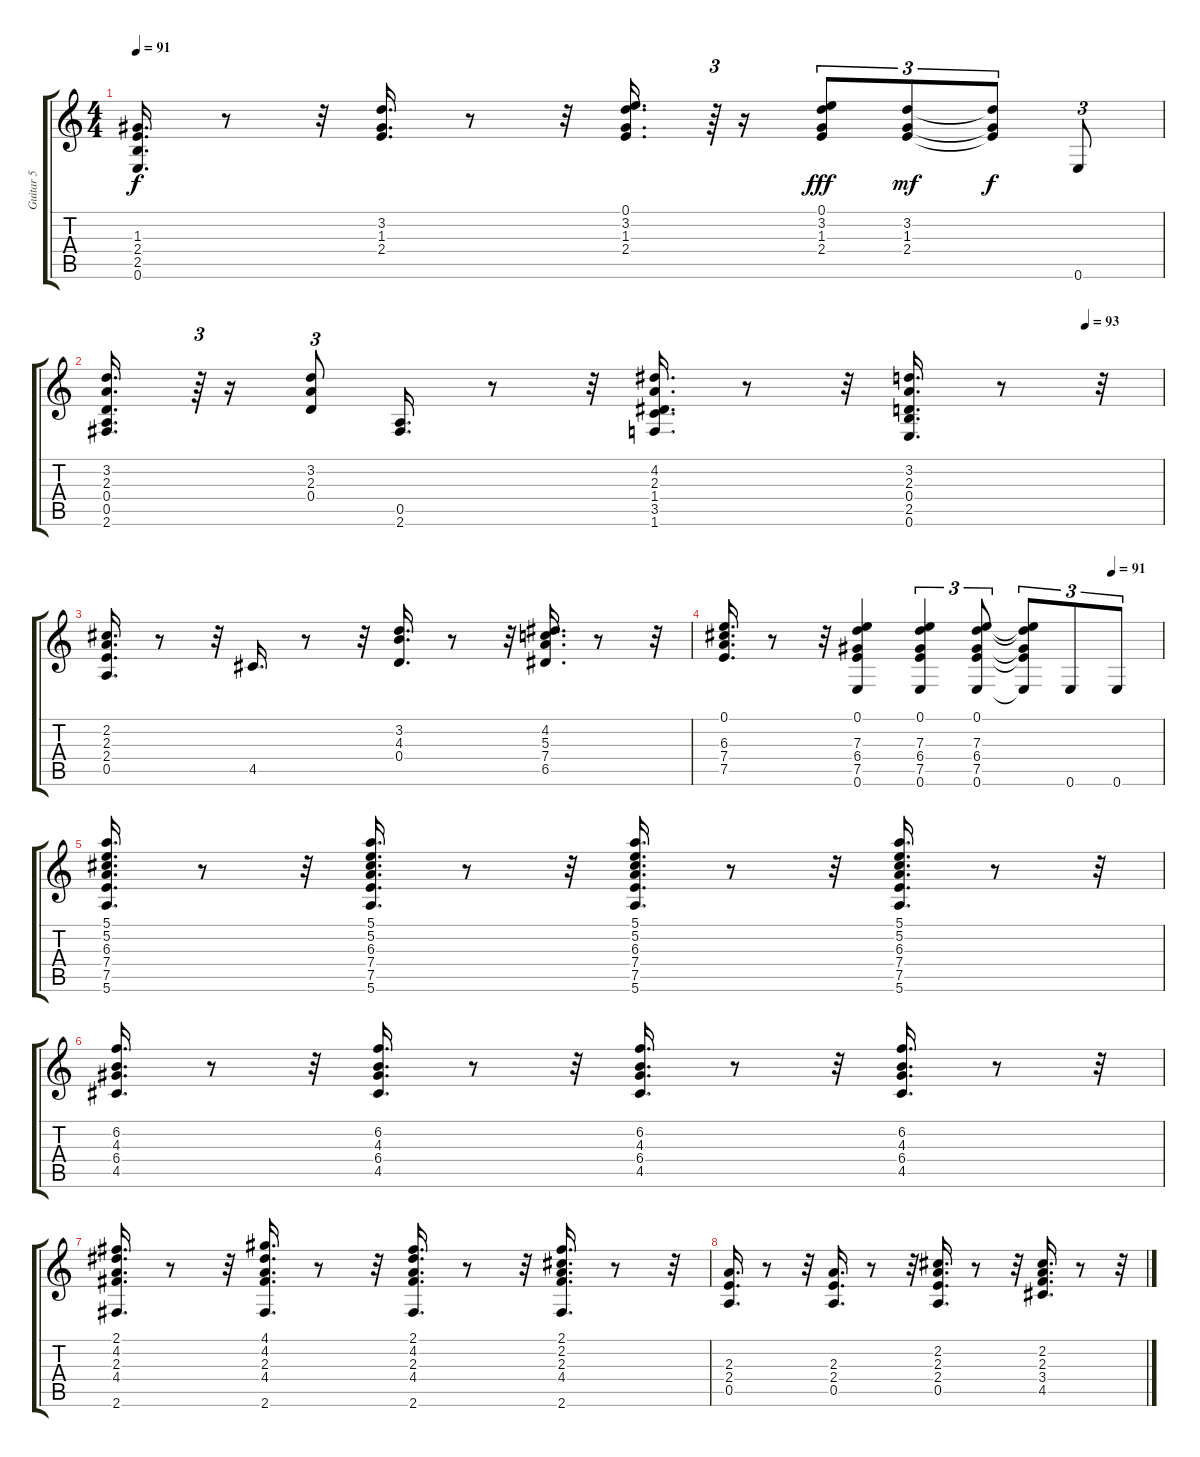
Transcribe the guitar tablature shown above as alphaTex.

\track ("Guitar 5" "Guitar 5") {instrument acousticguitarnylon}
\staff {score tabs}
\tuning (E4 B3 G3 D3 A2 E2) {hide}
\ts (4 4)
\tempo 91
\clef g2
\ks c
(1.3 2.4 2.5 0.6).16{d dy f} r.8 r.32 (3.2 1.3 2.4).16{d} r.8 r.32 (0.1 3.2 1.3 2.4).16{d} r.64{tu (3 2)} r.16 (0.1 3.2 1.3 2.4).8{tu (3 2) dy fff} (3.2 1.3 2.4).8{tu (3 2) dy mf} (3.2{t} 1.3{t} 2.4{t}).8{tu (3 2) dy f} 0.6.8{tu (3 2)} |
\tempo (93 0.9270833333333334)
(3.2 2.3 0.4 0.5 2.6).16{d} r.64{tu (3 2)} r.16 (3.2 2.3 0.4).8{tu (3 2)} (0.5 2.6).16{d} r.8 r.32 (4.2 2.3 1.4 3.5 1.6).16{d} r.8 r.32 (3.2 2.3 0.4 2.5 0.6).16{d} r.8 r.32 |
(2.2 2.3 2.4 0.5).16{d} r.8 r.32 4.5.16{d} r.8 r.32 (3.2 4.3 0.4).16{d} r.8 r.32 (4.2 5.3 7.4 6.5).16{d} r.8 r.32 |
\tempo (91 0.8854166666666666)
(0.1 6.3 7.4 7.5).16{d} r.8 r.32 (0.1 7.3 6.4 7.5 0.6).4 (0.1 7.3 6.4 7.5 0.6).4{tu (3 2)} (0.1 7.3 6.4 7.5 0.6).8{tu (3 2)} (0.1{t} 7.3{t} 6.4{t} 7.5{t} 0.6{t}).8{tu (3 2)} 0.6.8{tu (3 2)} 0.6.8{tu (3 2)} |
(5.1 5.2 6.3 7.4 7.5 5.6).16{d} r.8 r.32 (5.1 5.2 6.3 7.4 7.5 5.6).16{d} r.8 r.32 (5.1 5.2 6.3 7.4 7.5 5.6).16{d} r.8 r.32 (5.1 5.2 6.3 7.4 7.5 5.6).16{d} r.8 r.32 |
(6.2 4.3 6.4 4.5).16{d} r.8 r.32 (6.2 4.3 6.4 4.5).16{d} r.8 r.32 (6.2 4.3 6.4 4.5).16{d} r.8 r.32 (6.2 4.3 6.4 4.5).16{d} r.8 r.32 |
(2.1 4.2 2.3 4.4 2.6).16{d} r.8 r.32 (4.1 4.2 2.3 4.4 2.6).16{d} r.8 r.32 (2.1 4.2 2.3 4.4 2.6).16{d} r.8 r.32 (2.1 2.2 2.3 4.4 2.6).16{d} r.8 r.32 |
(2.3 2.4 0.5).16{d} r.8 r.32 (2.3 2.4 0.5).16{d} r.8 r.32 (2.2 2.3 2.4 0.5).16{d} r.8 r.32 (2.2 2.3 3.4 4.5).16{d} r.8 r.32
